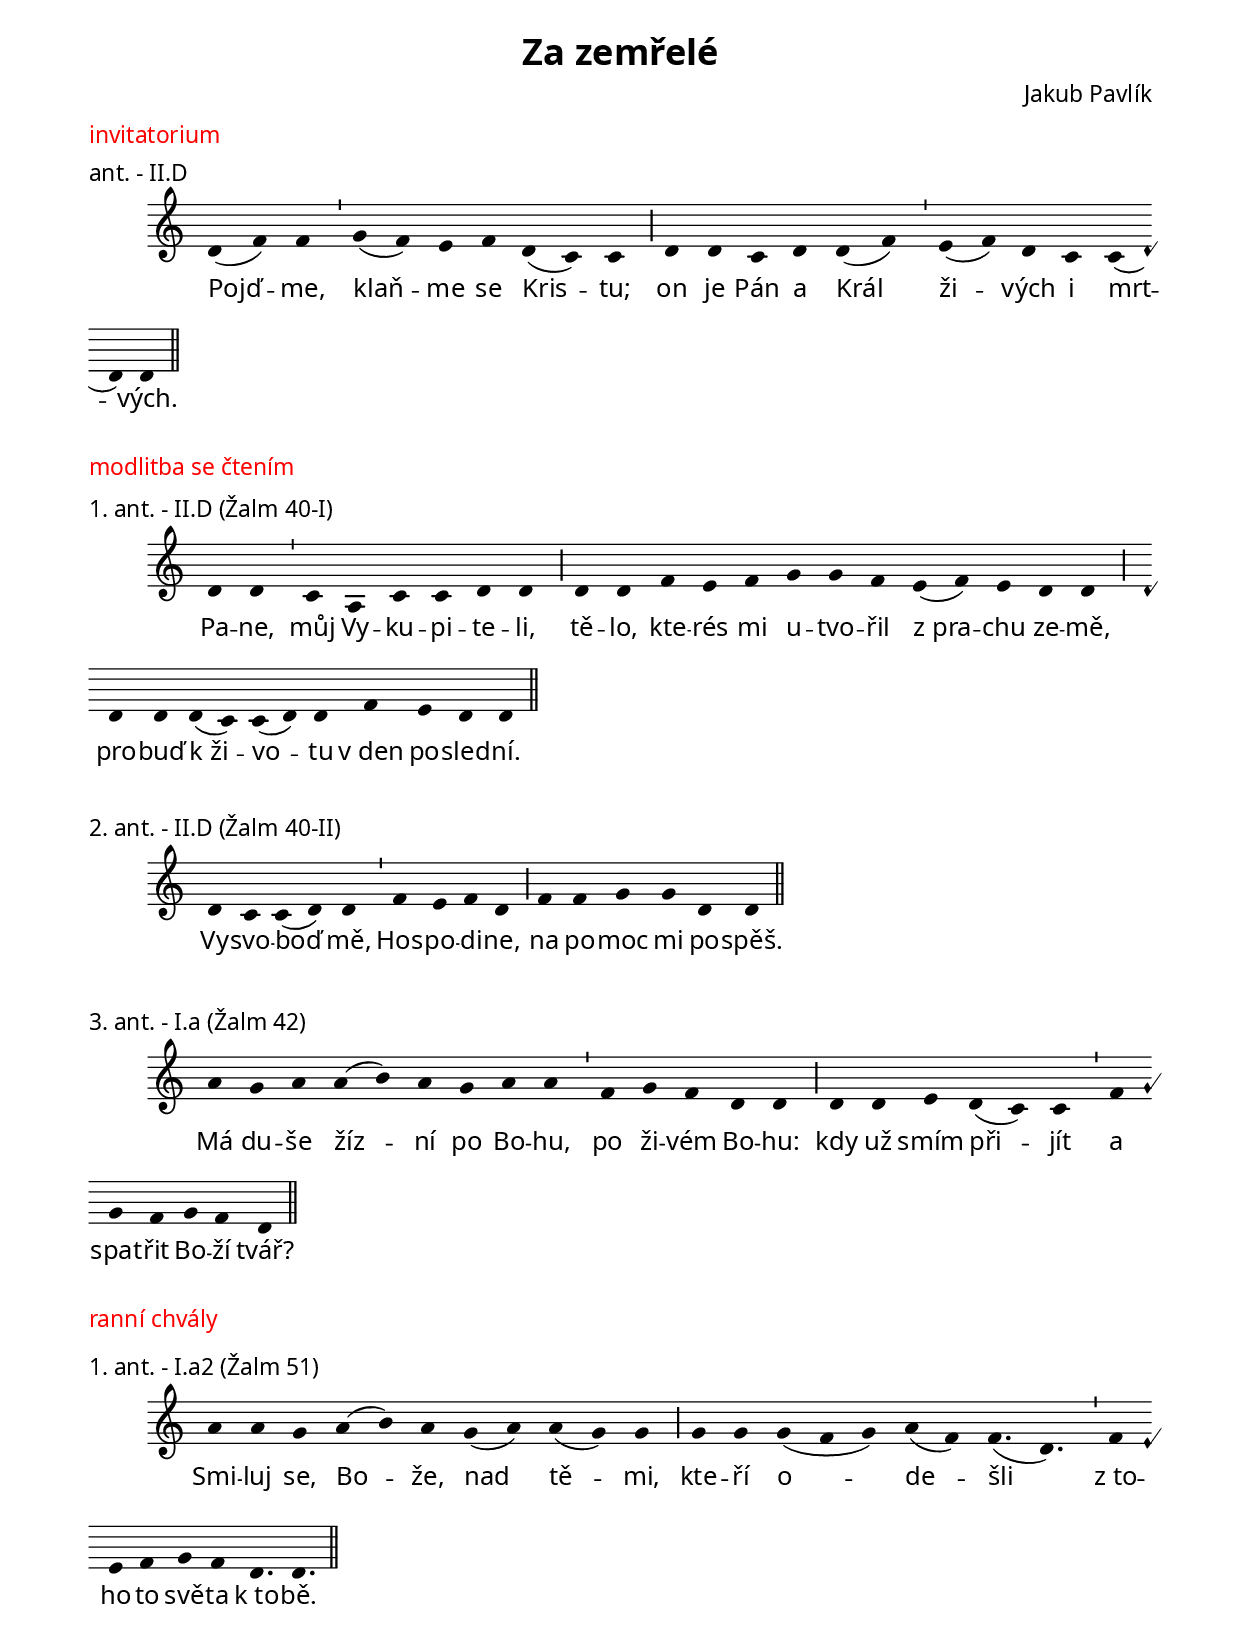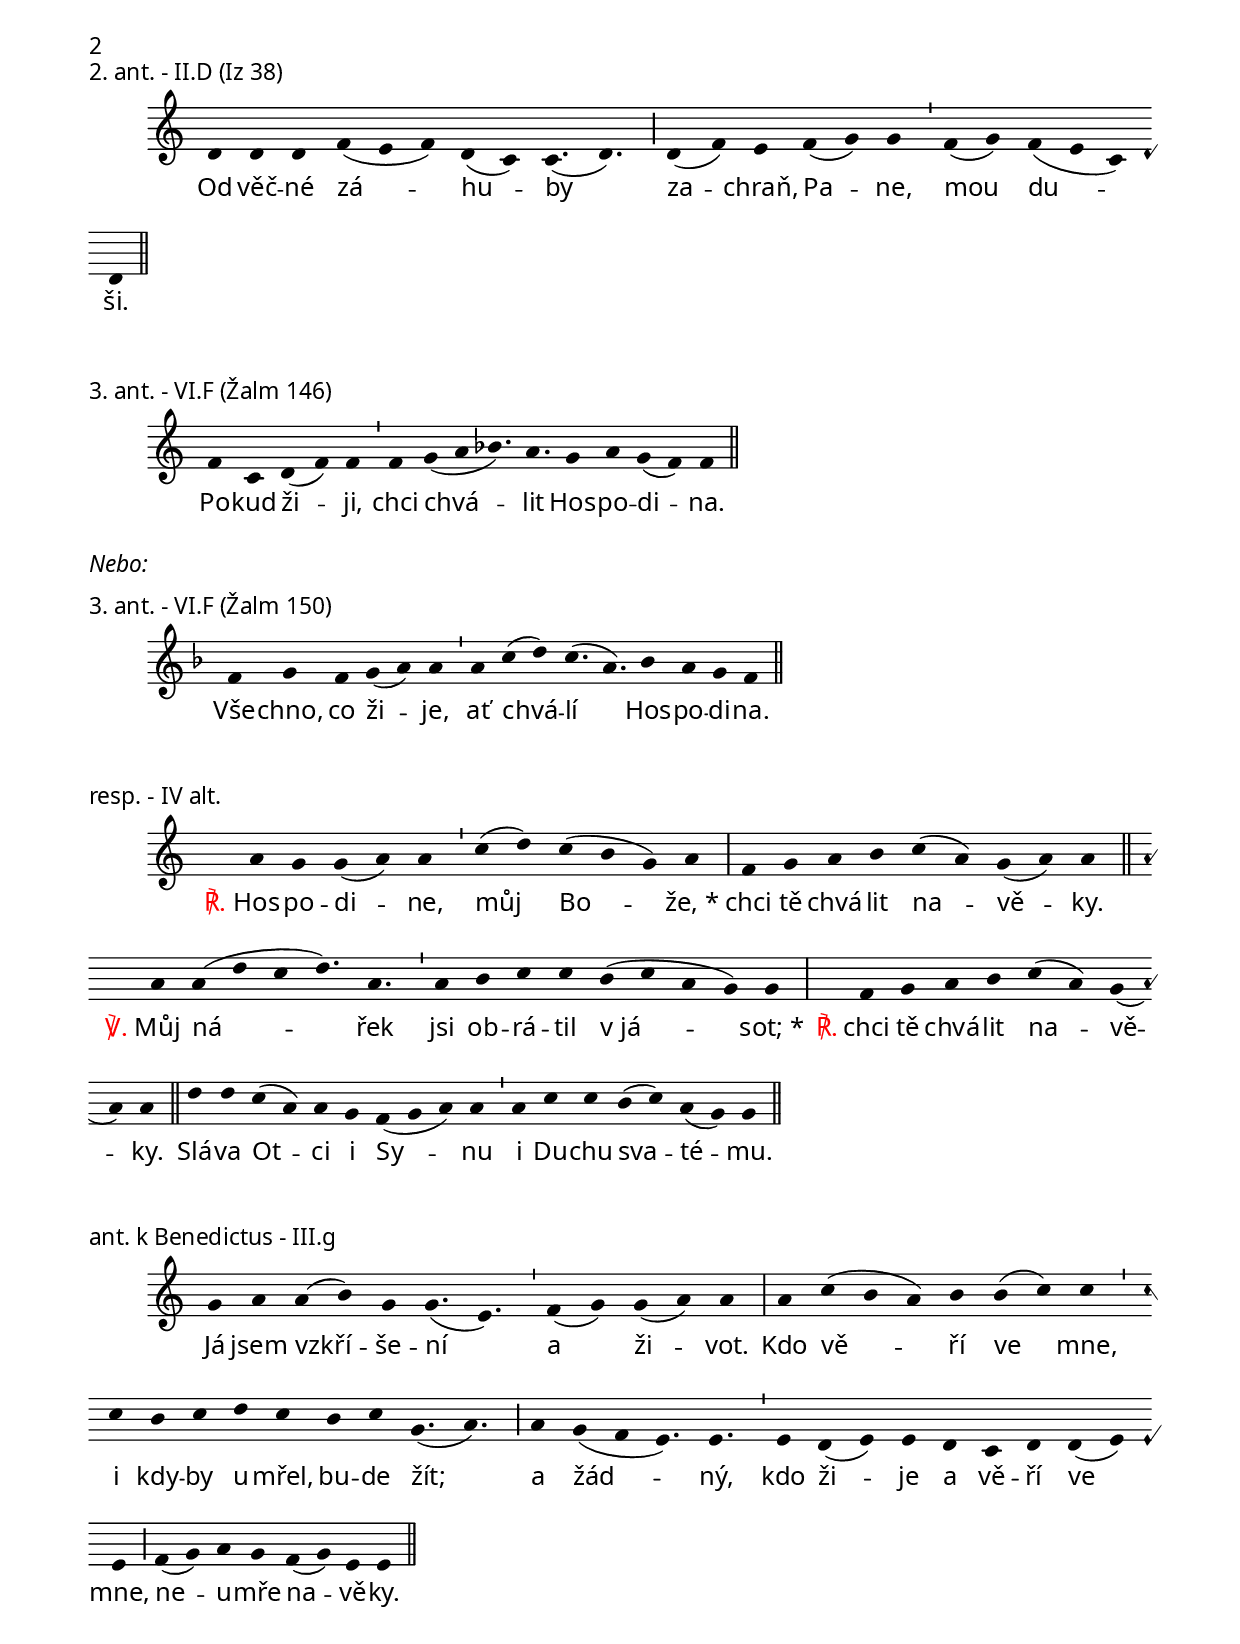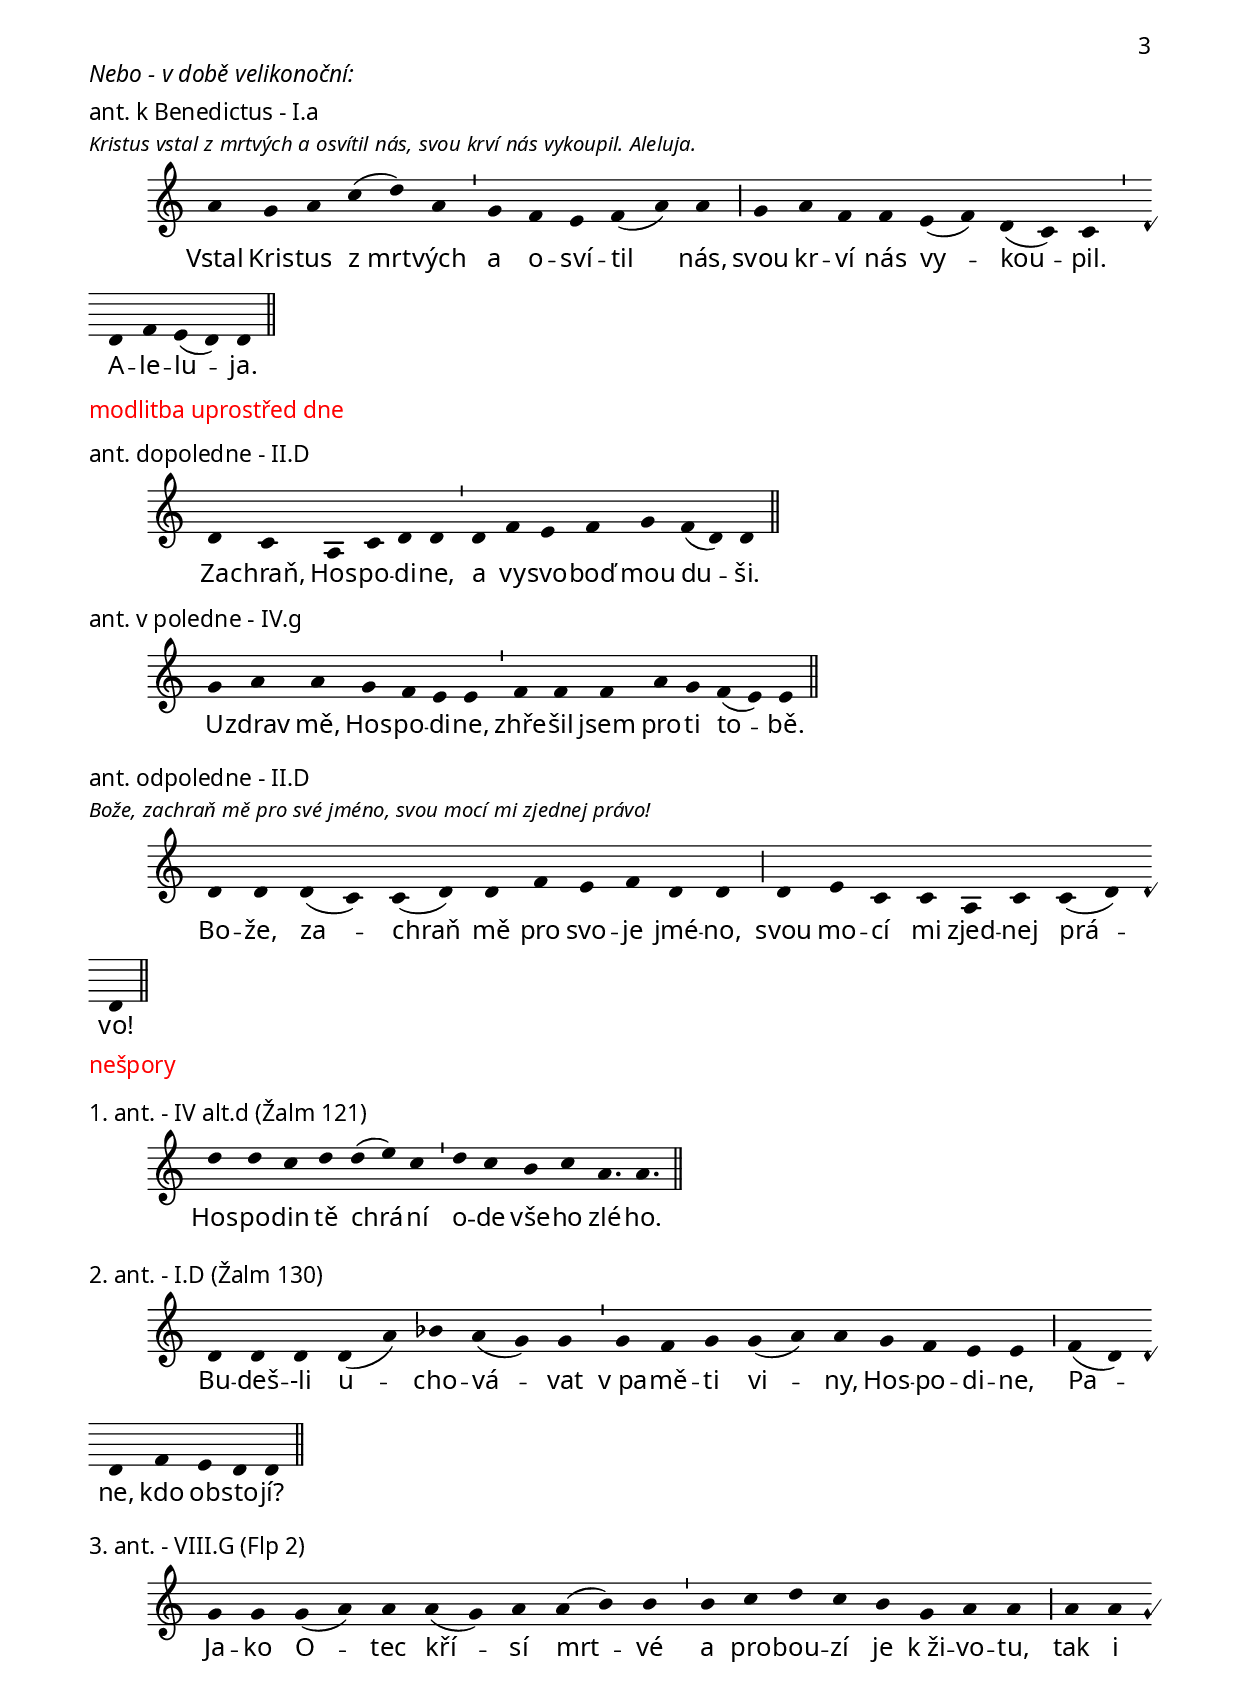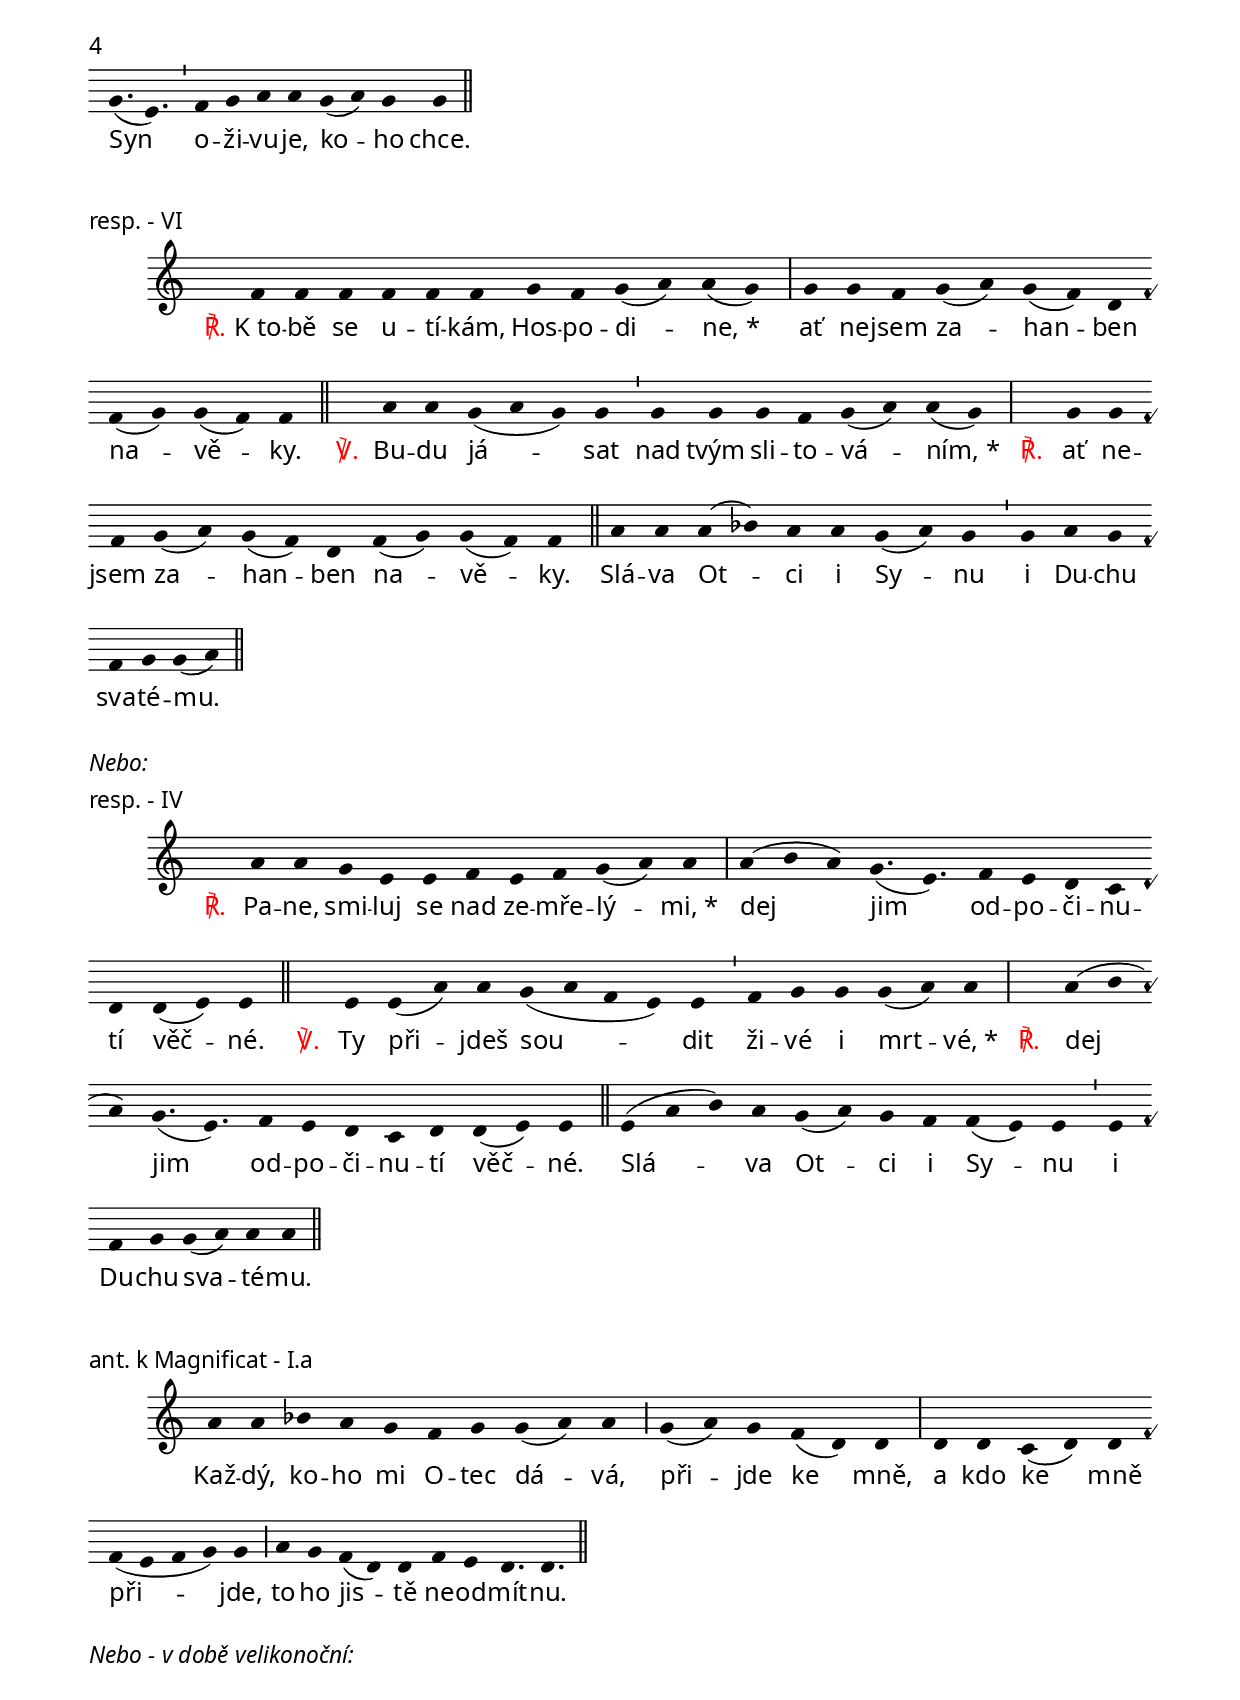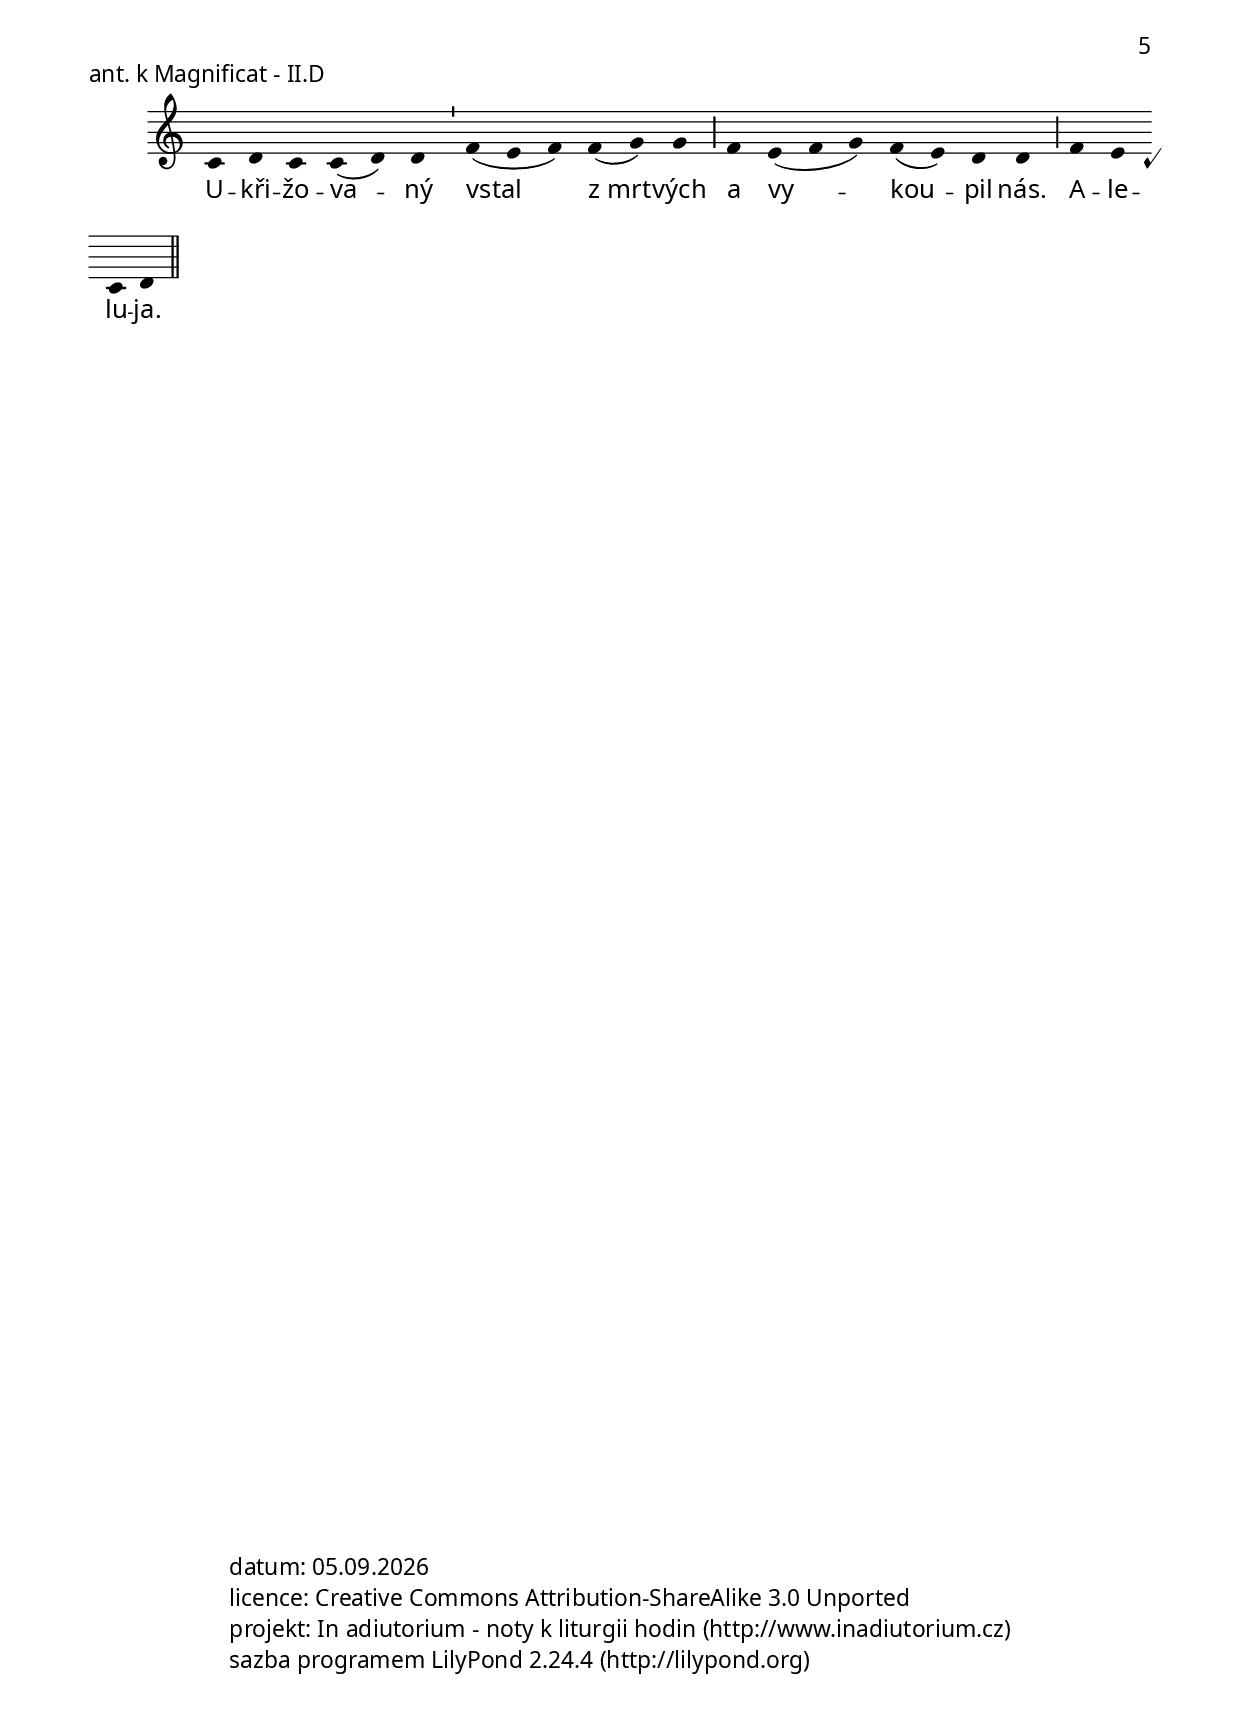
\version "2.14.2"

\header {
  title = "Za zemřelé"
  composer = "Jakub Pavlík"
}

\include "../spolecne.ly"
\include "../dilyresponsorii.ly"

\markup {\nadpisHodinka {"invitatorium"}}

\score {
  \relative c' {
    \choralniRezim
    d4( f) f \barMin g( f) e f d( c) c \barMaior
    d d c d d( f) \barMin e( f) d c c( d) d \barFinalis
  }
  \addlyrics {
    Pojď -- me, klaň -- me se Kris -- tu;
    on je Pán a Král ži -- vých i mrt -- vých.
  }
  \header {
    quid = "ant."
    modus = "II"
    differentia = "D"
    psalmus = ""
    id = "invit"
    piece = \markup {\sestavTitulekBezZalmu}
  }
}

\markup {\nadpisHodinka {"modlitba se čtením"}}

\score {
  \relative c' {
    \choralniRezim
    d4 d \barMin c a c c d d \barMaior
    d d f e f g g f
    e( f) e d d \barMaior
    d d d( c) c( d) d f e d d \barFinalis
  }
  \addlyrics {
    Pa -- ne, můj Vy -- ku -- pi -- te -- li,
    tě -- lo, kte -- rés mi u -- tvo -- řil
    z_pra -- chu ze -- mě,
    pro -- buď k_ži -- vo -- tu v_den po -- sled -- ní.
  }
  \header {
    quid = "1. ant."
    modus = "II"
    differentia = "D"
    psalmus = "Žalm 40-I"
    placet = "2 _můj Vykupiteli_ - melodický postup sám o sobě standardní,
    ale spojení s textem (přízvučná slabika v nejhlubším bodě) netypické"
    id = "mc-a1"
    piece = \markup {\sestavTitulek}
  }
}

\score {
  \relative c' {
    \choralniRezim
    d4 c c( d) d \barMin f e f d \barMaior
    f f g g d d \barFinalis
  }
  \addlyrics {
    Vy -- svo -- boď mě, Hos -- po -- di -- ne,
    na po -- moc mi po -- spěš.
  }
  \header {
    quid = "2. ant."
    modus = "II"
    differentia = "D"
    psalmus = "Žalm 40-II"
    id = "mc-a2"
    piece = \markup {\sestavTitulek}
  }
}

\score {
  \relative c'' {
    \choralniRezim
    a4 g a a( b) a g a a \barMin
    f g f d d \barMaior
    d d e d( c) c \barMin
    f g f g f d \barFinalis
  }
  \addlyrics {
    Má du -- še žíz -- ní po Bo -- hu,
    po ži -- vém Bo -- hu:
    kdy už smím při -- jít
    a spat -- řit Bo -- ží tvář?
  }
  \header {
    quid = "3. ant."
    modus = "I"
    differentia = "a"
    psalmus = "Žalm 42"
    id = "mc-a3"
    piece = \markup {\sestavTitulek}
  }
}

\markup {\nadpisHodinka {"ranní chvály"}}

\score {
  \relative c'' {
    \choralniRezim
    a4 a g a( b) a g( a) a( g) g \barMaior
    g g g( f g) a( f) f4.( d) \barMin f4 e f g f d4. d \barFinalis
  }
  \addlyrics {
    Smi -- luj se, Bo -- že, nad tě -- mi,
    kte -- ří o -- de -- šli z_to -- ho -- to svě -- ta k_to -- bě.
  }
  \header {
    quid = "1. ant."
    modus = "I"
    differentia = "a2"
    psalmus = "Žalm 51"
    id = "rch-a1"
    piece = \markup {\sestavTitulek}
  }
}

\score {
  \relative c' {
    \choralniRezim
    d4 d d f( e f) d( c) c4.( d) \barMaior
    d4( f) e f( g) g \barMin f( g) f( e c) d \barFinalis
  }
  \addlyrics {
    Od věč -- né zá -- hu -- by
    za -- chraň, Pa -- ne, mou du -- ši.
  }
  \header {
    quid = "2. ant."
    modus = "II"
    differentia = "D"
    psalmus = "Iz 38"
    id = "rch-a2"
    fons = "melodie z: Bílá sobota, ranní chvály, 2. ant."
    fial = "pust_triduum.ly#so-rch-ant2?konec=22"
    piece = \markup {\sestavTitulek}
  }
}

\score {
  \relative c' {
    \choralniRezim
    f4 c d( f) f \barMin
    f \stemUp g( a bes4.) a g4 a g( f) f \barFinalis
  }
  \addlyrics {
    Po -- kud ži -- ji,
    chci chvá -- lit Hos -- po -- di -- na.
  }
  \header {
    quid = "3. ant."
    modus = "VI"
    differentia = "F"
    psalmus = "Žalm 146"
    id = "rch-a3"
    fons = "4. týden žaltáře, středa, ranní chvály, 3. ant."
    fial = "antifony/tyden4_4streda.ly#rch-ant3"
    piece = \markup {\sestavTitulek}
  }
}

\markup\italic{Nebo:}

\score {
  \relative c' {
    \choralniRezim
    \key f \major
    f4 g f g( a) a \barMin
    a4 c( d) c4.( a) bes4 a g f \barFinalis
  }
  \addlyrics {
    Vše -- chno, co ži -- je, ať chvá -- lí Hos -- po -- di -- na.
  }
  \header {
    quid = "3. ant."
    mobile_rubric = "nebo"
    modus = "VI"
    differentia = "F"
    psalmus = "Žalm 150"
    id = "rch-a3-alt"
    fons = "4. t. žaltáře, neděle, ranní chvály, 3. ant. (Text jiný: ubráno aleluja a 'dýchá' změněno na 'žije')"
    fial = "antifony/tyden4_1nedele.ly#rch-ant3?jiny_text&-aleluja"
    piece = \markup {\sestavTitulek}
  }
}

\score {
  \relative c'' {
    \choralniRezim

    % R
    \neviditelna a
    a4 g g( a) a \barMin c( d) c( b g) a \barMax
    f g a b c( a) g( a) a \barFinalis
    % V
    \neviditelna a
    a4 a( d c d4.) a \barMin a4 b c c b( c a g) g \barMax
    % R
    \neviditelna a
    f g a b c( a) g( a) a \barFinalis
    % Slava
    d4 d c( a) a g f( g a) a \barMin a c c b( c) a( g) g \barFinalis
  }
  \addlyrics {
    \Response Hos -- po -- di -- ne, můj Bo -- že,_*
    chci tě chvá -- lit na -- vě -- ky.
    \Verse Můj ná -- řek jsi ob -- rá -- til v_já -- sot;_*
    \Response chci tě chvá -- lit na -- vě -- ky.
    \textRespDoxologie
  }
  \header {
    quid = "resp."
    modus = "IV alt."
    id = "rch-resp"
    piece = \markup {\sestavTitulekResp}
  }
}

\score {
  \relative c'' {
    \choralniRezim
    g4 a a( b) g g4.( e) \barMin f4( g) g( a) a \barMax
    a c( b a) b b( c) c \barMin c b c d c b c g4.( a) \barMaior
    a4 g( f e4.) e \barMin e4 d( e) e d c d d( e) e \barMaior
    f( g) a g f( g) e e \barFinalis
  }
  \addlyrics {
    Já jsem vzkří -- še -- ní a ži -- vot.
    Kdo vě -- ří ve mne, i kdy -- by u -- mřel, bu -- de žít;
    a žád -- ný, kdo ži -- je a vě -- ří ve mne,
    ne -- u -- mře na -- vě -- ky.
  }
  \header {
    quid = "ant. k Benedictus"
    modus = "III"
    differentia = "g"
    psalmus = ""
    id = "rch-aben"
    piece = \markup {\sestavTitulekBezZalmu}
  }
}

\pageBreak % ZLOM

\markup\italic{Nebo - v době velikonoční:}

\score {
  \relative c'' {
    \choralniRezim
    a4 g a c( d) a \barMin g f e f( a) a \barMaior
    g a f f e( f) d( c) c \barMin
    d4 f e( d) d \barFinalis
  }
  \addlyrics {
    Vstal Kris -- tus z_mrt -- vých a o -- sví -- til nás,
    svou kr -- ví nás vy -- kou -- pil.
    A -- le -- lu -- ja.
  }
  \header {
    textus_approbatus = "Kristus vstal z mrtvých a osvítil nás, svou krví nás vykoupil. Aleluja."
    quid = "ant. k Benedictus"
    modus = "I"
    differentia = "a"
    psalmus = ""
    id = "rch-aben-velik"
    fial = "velikonoce_velikonocnioktav.ly#rch-ant1"
    piece = \markup {\sestavTitulekBezZalmu}
  }
}

\markup {\nadpisHodinka {"modlitba uprostřed dne"}}

\score {
  \relative c' {
    \choralniRezim
    d4 c a c d d \barMin
    d f e f g f( d) d \barFinalis
  }
  \addlyrics {
    Za -- chraň, Hos -- po -- di -- ne,
    a vy -- svo -- boď mou du -- ši.
  }
  \header {
    quid = "ant. dopoledne"
    modus = "II"
    differentia = "D"
    psalmus = ""
    fial = "antifony/tyden1_4streda.ly#up-ant3?zacatek=7&konec=5"
    id = "tercie"
    piece = \markup {\sestavTitulekBezZalmu}
  }
}

\score {
  \relative c'' {
    \choralniRezim
    g4 a a g f e e \barMin f f f a g f( e) e \barFinalis
  }
  \addlyrics {
    U -- zdrav mě, Hos -- po -- di -- ne, zhře -- šil jsem
    pro -- ti to -- bě.
  }
  \header {
    quid = "ant. v poledne"
    modus = "IV"
    differentia = "g"
    psalmus = ""
    id = "sexta"
    fons = "pátek 1. týdne žaltáře, nešpory, 1. ant."
    fial = "antifony/tyden1_6patek.ly#ne-ant1"
    piece = \markup {\sestavTitulekBezZalmu}
  }
}

\score {
  \relative c' {
    \choralniRezim
    d4 d d( c) c( d) d f e f d d \barMaior
    d e c c a c c( d) d \barFinalis
  }
  \addlyrics {
    Bo -- že, za -- chraň mě
    pro svo -- je % v breviáři: své
    jmé -- no,
    svou mo -- cí mi zjed -- nej prá -- vo!
  }
  \header {
    textus_approbatus = "Bože, zachraň mě pro své jméno, svou mocí mi zjednej právo!"
    quid = "ant. odpoledne"
    modus = "II"
    differentia = "D"
    psalmus = ""
    id = "nona"
    piece = \markup {\sestavTitulekBezZalmu}
  }
}

\markup {\nadpisHodinka {"nešpory"}}

\score {
  \relative c'' {
    \choralniRezim
    d4 d c d d( e) c \barMin
    d c b c a4. a \barFinalis
  }
  \addlyrics {
    Hos -- po -- din tě chrá -- ní
    o -- de vše -- ho zlé -- ho.
  }
  \header {
    quid = "1. ant."
    modus = "IV alt"
    differentia = "d"
    psalmus = "Žalm 121"
    id = "ne-a1"
    piece = \markup {\sestavTitulek}
  }
}

\score {
  \relative c' {
    \choralniRezim
    d4 d d d( a') bes a( g) g \barMin
    g f g g( a) a g f e e \barMaior
    f( d) d f e d d \barFinalis
  }
  \addlyrics {
    Bu -- deš -- -li u -- cho -- vá -- vat
    v_pa -- mě -- ti vi -- ny, Hos -- po -- di -- ne,
    Pa -- ne, kdo ob -- sto -- jí?
  }
  \header {
    quid = "2. ant."
    modus = "I"
    differentia = "D"
    psalmus = "Žalm 130"
    id = "ne-a2"
    piece = \markup {\sestavTitulek}
  }
}

\score {
  \relative c'' {
    \choralniRezim
    g4 g g( a) a a( g) a a( b) b \barMin
    b c d c b g a a \barMaior
    a a g4.( e) \barMin f4 g a a g( a) g g \barFinalis
  }
  \addlyrics {
    Ja -- ko O -- tec kří -- sí mrt -- vé
    a pro -- bou -- zí je k_ži -- vo -- tu,
    tak i Syn o -- ži -- vu -- je, ko -- ho chce.
  }
  \header {
    quid = "3. ant."
    modus = "VIII"
    differentia = "G"
    psalmus = "Flp 2"
    placet = "možná sedí spíš do modu III"
    id = "ne-a3"
    piece = \markup {\sestavTitulek}
  }
}

\score {
  \relative c' {
    \choralniRezim

    % R
    \neviditelna f
    f4 f f f f f g f g( a) a( g) \barMax
    g g f g( a) g( f) d f( g) g( f) f \barFinalis
    % V
    \neviditelna a
    a a g( a g) g \barMin g g g f g( a) a( g) \barMax
    % R
    \neviditelna a
    g g f g( a) g( f) d f( g) g( f) f \barFinalis
    % Slava
    \respVIdoxologie \barFinalis
  }
  \addlyrics {
    \Response K_to -- bě se u -- tí -- kám, Hos -- po -- di -- ne,_*
    ať ne -- jsem za -- han -- ben na -- vě -- ky.
    \Verse Bu -- du já -- sat nad tvým sli -- to -- vá -- ním,_*
    \Response ať ne -- jsem za -- han -- ben na -- vě -- ky.
    \textRespDoxologie
  }
  \header {
    quid = "resp."
    modus = "VI"
    fial = "responsoria.ly#1st-ne?zacatek=12"
    id = "ne-resp"
    piece = \markup {\sestavTitulekResp}
  }
}

\markup\italic{Nebo:}

\score {
  \relative c'' {
    \choralniRezim

    % R
    \neviditelna a
    a4 a g e e f e f g( a) a \barMax
    a( b a) g4.( e) f4 e d c d d( e) e \barFinalis
    % V
    \neviditelna e
    e e( a) a g( a f e) e \barMin f g g g( a) a \barMax
    % R
    \neviditelna a
    a( b a) g4.( e) f4 e d c d d( e) e \barFinalis
    % Slava
    e( a b) a g( a) g f f( e) e \barMin e f g g( a) a a \barFinalis
  }
  \addlyrics {
    \Response Pa -- ne, smi -- luj se nad ze -- mře -- lý -- mi,_*
    dej jim od -- po -- či -- nu -- tí věč -- né.
    \Verse Ty při -- jdeš sou -- dit ži -- vé i mrt -- vé,_*
    \Response dej jim od -- po -- či -- nu -- tí věč -- né.
    \textRespDoxologie
  }
  \header {
    quid = "resp."
    modus = "IV"
    placet = "3 slabší"
    id = "ne-resp2"
    piece = \markup {\sestavTitulekResp}
  }
}

\score {
  \relative c'' {
    \choralniRezim
    a4 a bes a g f g g( a) a \barMaior
    g( a) g f( d) d \barMax
    d d c( d) d f( e f g) g \barMaior
    a g f( d) d f e d4. d \barFinalis
  }
  \addlyrics {
    Kaž -- dý, ko -- ho mi O -- tec dá -- vá,
    při -- jde ke mně,
    a kdo ke mně při -- jde,
    to -- ho jis -- tě ne -- od -- mít -- nu.
  }
  \header {
    quid = "ant. k Magnificat"
    modus = "I"
    differentia = "a"
    psalmus = ""
    id = "ne-amag"
    piece = \markup {\sestavTitulekBezZalmu}
  }
}

\markup\italic{Nebo - v době velikonoční:}

\score {
  \relative c' {
    \choralniRezim
    c4 d c c( d) d \barMin f( e f) f( g) g \barMaior
    f e( f g) f( e) d d \barMaior
    f e c d \barFinalis
  }
  \addlyrics {
    U -- kři -- žo -- va -- ný vstal z_mrt -- vých
    a vy -- kou -- pil nás.
    A -- le -- lu -- ja.
  }
  \header {
    quid = "ant. k Magnificat"
    modus = "II"
    differentia = "D"
    psalmus = ""
    id = "ne-amag-velik"
    piece = \markup {\sestavTitulekBezZalmu}
  }
}